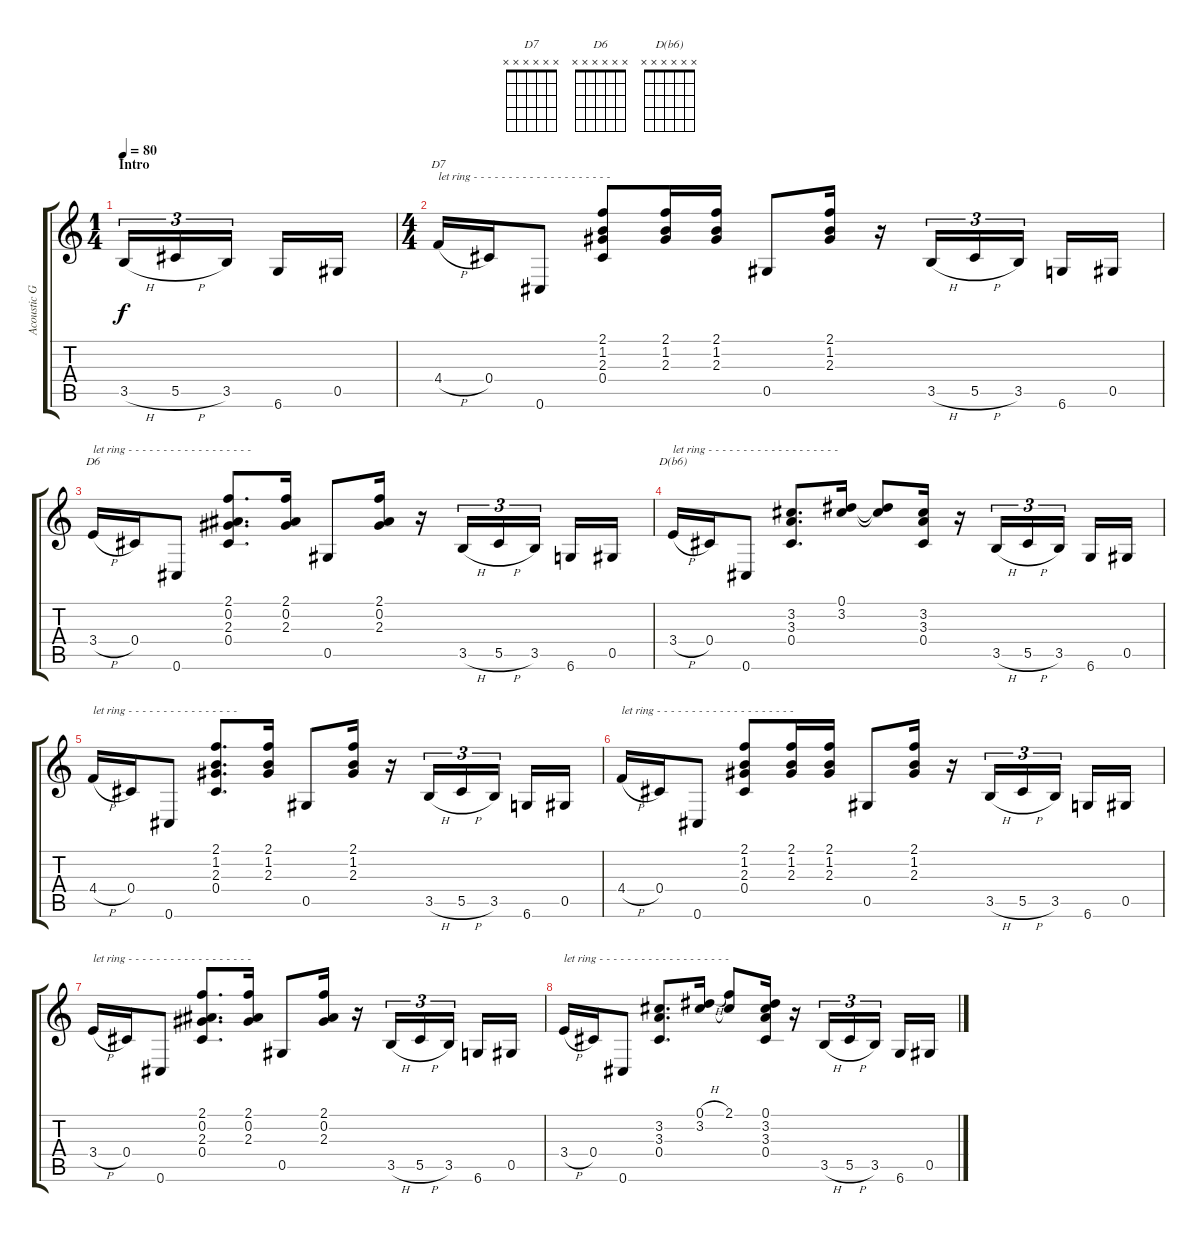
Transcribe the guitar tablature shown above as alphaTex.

\track ("Acoustic Guitar" "Acoustic G") {instrument acousticguitarsteel}
\staff {score tabs}
\tuning (Eb4 Bb3 Gb3 Db3 Ab2 Db2) {hide}
\chord ("D7" x x x x x x)
\chord ("D6" x x x x x x)
\chord ("D(b6)" x x x x x x)
\ts (1 4)
\section ("" "Intro")
\tempo 80
\clef g2
\ks c
3.5{h}.16{tu (3 2) dy f instrument acousticguitarsteel} 5.5{h}.16{tu (3 2)} 3.5.16{tu (3 2) beam splitsecondary} 6.6.16 0.5.16 |
\ts (4 4)
4.4{h}.16{ch "D7" txt "let ring - - - - - - - - - - - - - - - - - - - - "} 0.4.16 0.6.8 (2.1 1.2 2.3 0.4).8 (2.1 1.2 2.3).16 (2.1 1.2 2.3).16 0.5.8 (2.1 1.2 2.3).16 r.16 3.5{h}.16{tu (3 2)} 5.5{h}.16{tu (3 2)} 3.5.16{tu (3 2) beam splitsecondary} 6.6.16 0.5.16 |
3.4{h}.16{ch "D6" txt "let ring - - - - - - - - - - - - - - - - - -"} 0.4.16 0.6.8 (2.1 0.2 2.3 0.4).8{d} (2.1 0.2 2.3).16 0.5.8 (2.1 0.2 2.3).16 r.16 3.5{h}.16{tu (3 2)} 5.5{h}.16{tu (3 2)} 3.5.16{tu (3 2) beam splitsecondary} 6.6.16 0.5.16 |
3.4{h}.16{ch "D(b6)" txt "let ring - - - - - - - - - - - - - - - - - - -"} 0.4.16 0.6.8 (3.2 3.3 0.4).8{d} (0.1 3.2).16 (0.1{t} 3.2{t}).8 (3.2 3.3 0.4).16 r.16 3.5{h}.16{tu (3 2)} 5.5{h}.16{tu (3 2)} 3.5.16{tu (3 2) beam splitsecondary} 6.6.16 0.5.16 |
4.4{h}.16{txt "let ring - - - - - - - - - - - - - - - -"} 0.4.16 0.6.8 (2.1 1.2 2.3 0.4).8{d} (2.1 1.2 2.3).16 0.5.8 (2.1 1.2 2.3).16 r.16 3.5{h}.16{tu (3 2)} 5.5{h}.16{tu (3 2)} 3.5.16{tu (3 2) beam splitsecondary} 6.6.16 0.5.16 |
4.4{h}.16{txt "let ring - - - - - - - - - - - - - - - - - - - - "} 0.4.16 0.6.8 (2.1 1.2 2.3 0.4).8 (2.1 1.2 2.3).16 (2.1 1.2 2.3).16 0.5.8 (2.1 1.2 2.3).16 r.16 3.5{h}.16{tu (3 2)} 5.5{h}.16{tu (3 2)} 3.5.16{tu (3 2) beam splitsecondary} 6.6.16 0.5.16 |
3.4{h}.16{txt "let ring - - - - - - - - - - - - - - - - - -"} 0.4.16 0.6.8 (2.1 0.2 2.3 0.4).8{d} (2.1 0.2 2.3).16 0.5.8 (2.1 0.2 2.3).16 r.16 3.5{h}.16{tu (3 2)} 5.5{h}.16{tu (3 2)} 3.5.16{tu (3 2) beam splitsecondary} 6.6.16 0.5.16 |
3.4{h}.16{txt "let ring - - - - - - - - - - - - - - - - - - -"} 0.4.16 0.6.8 (3.2 3.3 0.4).8{d} (0.1{h} 3.2).16 (2.1 3.2{t}).8 (0.1 3.2 3.3 0.4).16 r.16 3.5{h}.16{tu (3 2)} 5.5{h}.16{tu (3 2)} 3.5.16{tu (3 2) beam splitsecondary} 6.6.16 0.5.16
